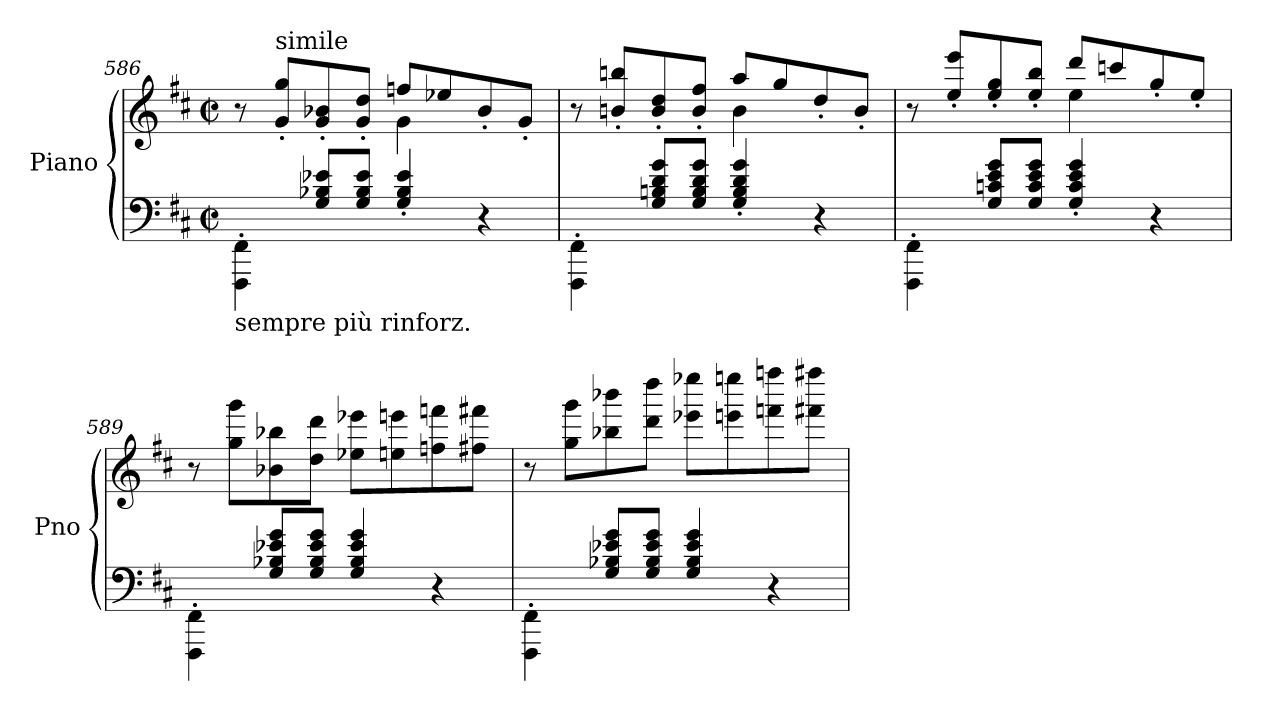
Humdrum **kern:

**kern	**kern
*part1	*part1
*staff2	*staff1
*I"Piano	*
*I'Pno	*
*clefF4	*clefG2
*k[f#c#]	*k[f#c#]
*M4/4	*M4/4
*met(c|)	*met(c|)
=586	=586
*	*^
!LO:TX:b:t=sempre più rinforz.	!	!
4FFF#\' 4FF#\'	8r	2ryy
!	!LO:TX:a:t=simile	!
.	8g/' 8gg/'L	.
8G/ 8B-X/ 8e-X/L	8g/' 8b-X/'	.
8G/ 8B-/ 8e-/J	8g/' 8dd/'J	.
4G/' 4B-/' 4e-/'	8ffn/L	4g\
.	8ee-X/	.
4r	8b-'/	4ryy
.	8g'/J	.
=587	=587	=587
4FFF#\' 4FF#\'	8r	2ryy
.	8bn/' 8bbn/'L	.
8G/ 8Bn/ 8d/ 8g/L	8b/' 8dd/'	.
8G/ 8B/ 8d/ 8g/J	8b/' 8ff#/'J	.
4G/' 4B/' 4d/' 4g/'	8aa/L	4b\
.	8gg/	.
4r	8dd'/	4ryy
.	8b'/J	.
=588	=588	=588
4FFF#\' 4FF#\'	8r	2ryy
.	8ee/' 8eee/'L	.
8G/ 8cn/ 8e/ 8g/L	8ee/' 8gg/'	.
8G/ 8c/ 8e/ 8g/J	8ee/' 8bb/'J	.
4G/' 4c/' 4e/' 4g/'	8ddd/L	4ee\
.	8cccn/	.
4r	8gg'/	4ryy
.	8ee'/J	.
*	*v	*v
!!LO:LB:g=z
=589	=589
4FFF#\' 4FF#\'	8r
.	8gg\ 8ggg\L
8G/ 8B-X/ 8e-X/ 8g/L	8b-X\ 8bb-X\
8G/ 8B-/ 8e-/ 8g/J	8dd\ 8ddd\J
4G/ 4B-/ 4e-/ 4g/	8ee-X\ 8eee-X\L
.	8een\ 8eeen\
4r	8ffn\ 8fffn\
.	8ff#X\ 8fff#X\J
=590	=590
4FFF#\' 4FF#\'	8r
.	8gg\ 8ggg\L
8G/ 8B-X/ 8e-X/ 8g/L	8bb-X\ 8bbb-X\
8G/ 8B-/ 8e-/ 8g/J	8ddd\ 8dddd\J
4G/ 4B-/ 4e-/ 4g/	8eee-X\ 8eeee-X\L
.	8eeen\ 8eeeen\
4r	8fffn\ 8ffffn\
.	8fff#X\ 8ffff#X\J
=	=
*-	*-
